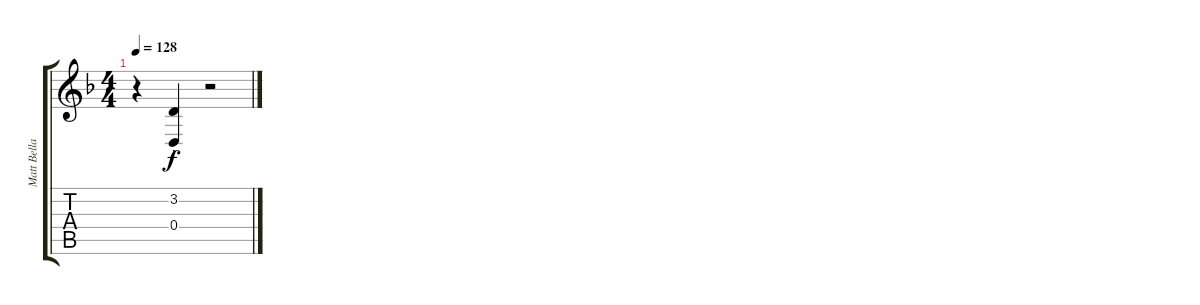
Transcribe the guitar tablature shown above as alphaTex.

\track ("Matt Bellamy Vocals" "Matt Bella") {instrument clarinet}
\staff {score tabs}
\tuning (E4 B3 G3 D3 A2 E2) {hide}
\ts (4 4)
\tempo 128
\clef g2
\ks dminor
r.4{dy f} (3.2{st} 0.4{st}).4 r.2
